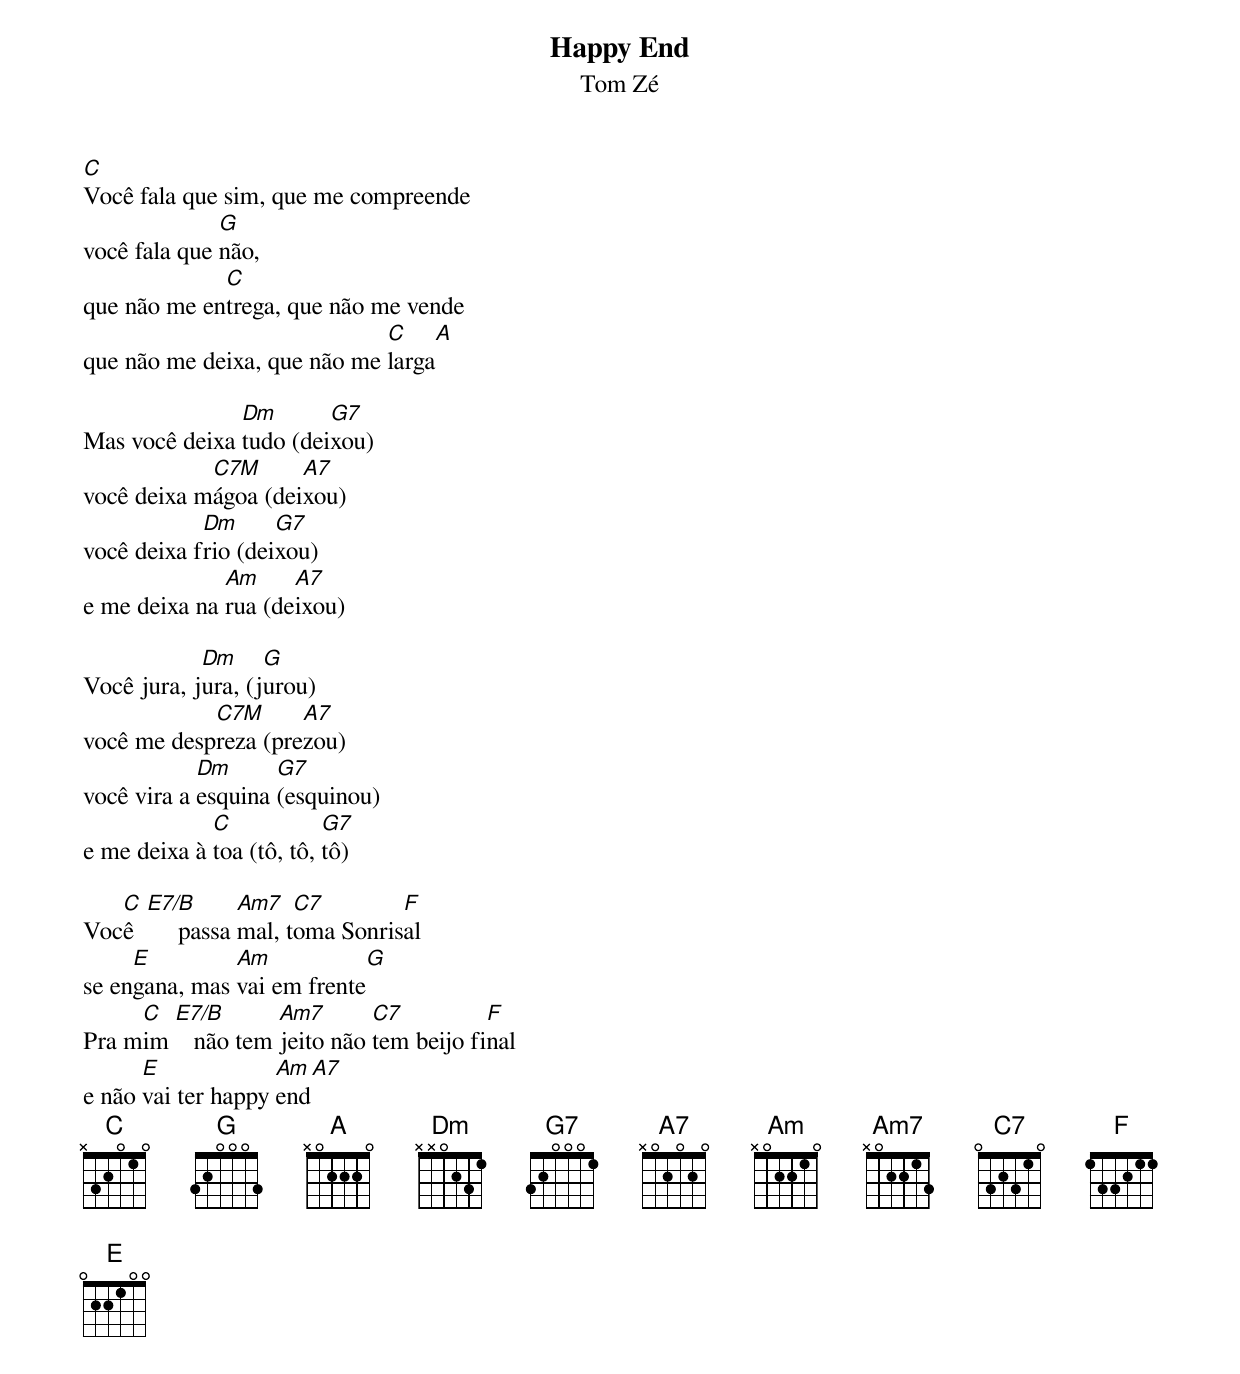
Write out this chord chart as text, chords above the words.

Happy End
Tom Zé

C
Você fala que sim, que me compreende
              G
você fala que não,
             C
que não me entrega, que não me vende
                             C     A
que não me deixa, que não me larga

               Dm       G7
Mas você deixa tudo (deixou)
            C7M      A7
você deixa mágoa (deixou)
            Dm      G7
você deixa frio (deixou)
              Am     A7
e me deixa na rua (deixou)

            Dm     G
Você jura, jura, (jurou)
            C7M      A7
você me despreza (prezou)
            Dm      G7
você vira a esquina (esquinou)
             C            G7
e me deixa à toa (tô, tô, tô)

   C  E7/B       Am7   C7        F
Você       passa mal, toma Sonrisal
     E         Am            G
se engana, mas vai em frente
     C  E7/B       Am7       C7          F
Pra mim    não tem jeito não tem beijo final
      E             Am    A7
e não vai ter happy end
